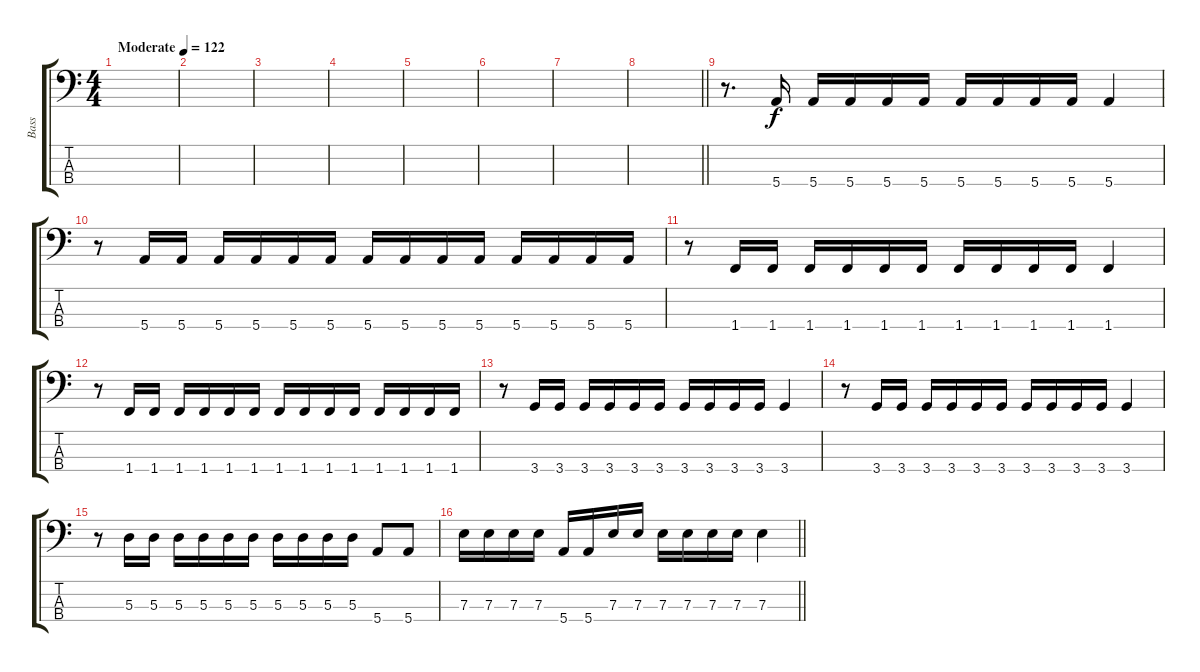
\track ("Bass" "Bass") {instrument electricbassfinger}
\staff {score tabs}
\tuning (G2 D2 A1 E1) {hide}
\ts (4 4)
\tempo (122 "Moderate")
\clef f4
\ks c
|
|
|
|
|
|
|
\barLineRight lightlight
|
r.8{d} 5.4.16 5.4.16 5.4.16 5.4.16 5.4.16 5.4.16 5.4.16 5.4.16 5.4.16 5.4.4 |
r.8 5.4.16 5.4.16 5.4.16 5.4.16 5.4.16 5.4.16 5.4.16 5.4.16 5.4.16 5.4.16 5.4.16 5.4.16 5.4.16 5.4.16 |
r.8 1.4.16 1.4.16 1.4.16 1.4.16 1.4.16 1.4.16 1.4.16 1.4.16 1.4.16 1.4.16 1.4.4 |
r.8 1.4.16 1.4.16 1.4.16 1.4.16 1.4.16 1.4.16 1.4.16 1.4.16 1.4.16 1.4.16 1.4.16 1.4.16 1.4.16 1.4.16 |
r.8 3.4.16 3.4.16 3.4.16 3.4.16 3.4.16 3.4.16 3.4.16 3.4.16 3.4.16 3.4.16 3.4.4 |
r.8 3.4.16 3.4.16 3.4.16 3.4.16 3.4.16 3.4.16 3.4.16 3.4.16 3.4.16 3.4.16 3.4.4 |
r.8 5.3.16 5.3.16 5.3.16 5.3.16 5.3.16 5.3.16 5.3.16 5.3.16 5.3.16 5.3.16 5.4.8 5.4.8 |
\barLineRight lightlight
7.3.16 7.3.16 7.3.16 7.3.16 5.4.16 5.4.16 7.3.16 7.3.16 7.3.16 7.3.16 7.3.16 7.3.16 7.3.4
